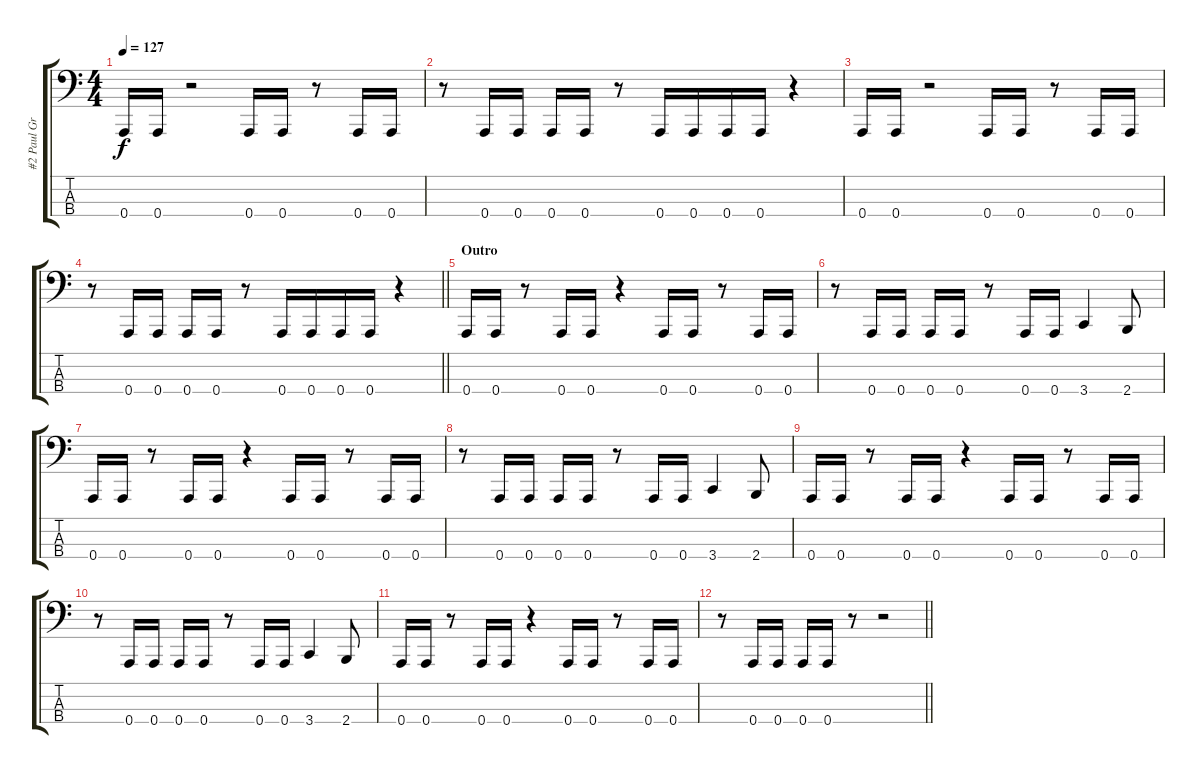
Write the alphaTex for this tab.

\track ("#2 Paul Gray" "#2 Paul Gr") {instrument electricbasspick}
\staff {score tabs}
\tuning (D2 A1 E1 A0) {hide}
\ts (4 4)
\tempo 127
\clef f4
\ks c
0.4.16{dy f} 0.4.16 r.2 0.4.16 0.4.16 r.8 0.4.16 0.4.16 |
r.8 0.4.16 0.4.16 0.4.16 0.4.16 r.8 0.4.16 0.4.16 0.4.16 0.4.16 r.4 |
0.4.16 0.4.16 r.2 0.4.16 0.4.16 r.8 0.4.16 0.4.16 |
\barLineRight lightlight
r.8 0.4.16 0.4.16 0.4.16 0.4.16 r.8 0.4.16 0.4.16 0.4.16 0.4.16 r.4 |
\section ("" "Outro")
0.4.16 0.4.16 r.8 0.4.16 0.4.16 r.4 0.4.16 0.4.16 r.8 0.4.16 0.4.16 |
r.8 0.4.16 0.4.16 0.4.16 0.4.16 r.8 0.4.16 0.4.16 3.4.4 2.4.8 |
0.4.16 0.4.16 r.8 0.4.16 0.4.16 r.4 0.4.16 0.4.16 r.8 0.4.16 0.4.16 |
r.8 0.4.16 0.4.16 0.4.16 0.4.16 r.8 0.4.16 0.4.16 3.4.4 2.4.8 |
0.4.16 0.4.16 r.8 0.4.16 0.4.16 r.4 0.4.16 0.4.16 r.8 0.4.16 0.4.16 |
r.8 0.4.16 0.4.16 0.4.16 0.4.16 r.8 0.4.16 0.4.16 3.4.4 2.4.8 |
0.4.16 0.4.16 r.8 0.4.16 0.4.16 r.4 0.4.16 0.4.16 r.8 0.4.16 0.4.16 |
\barLineRight lightlight
r.8 0.4.16 0.4.16 0.4.16 0.4.16 r.8 r.2
